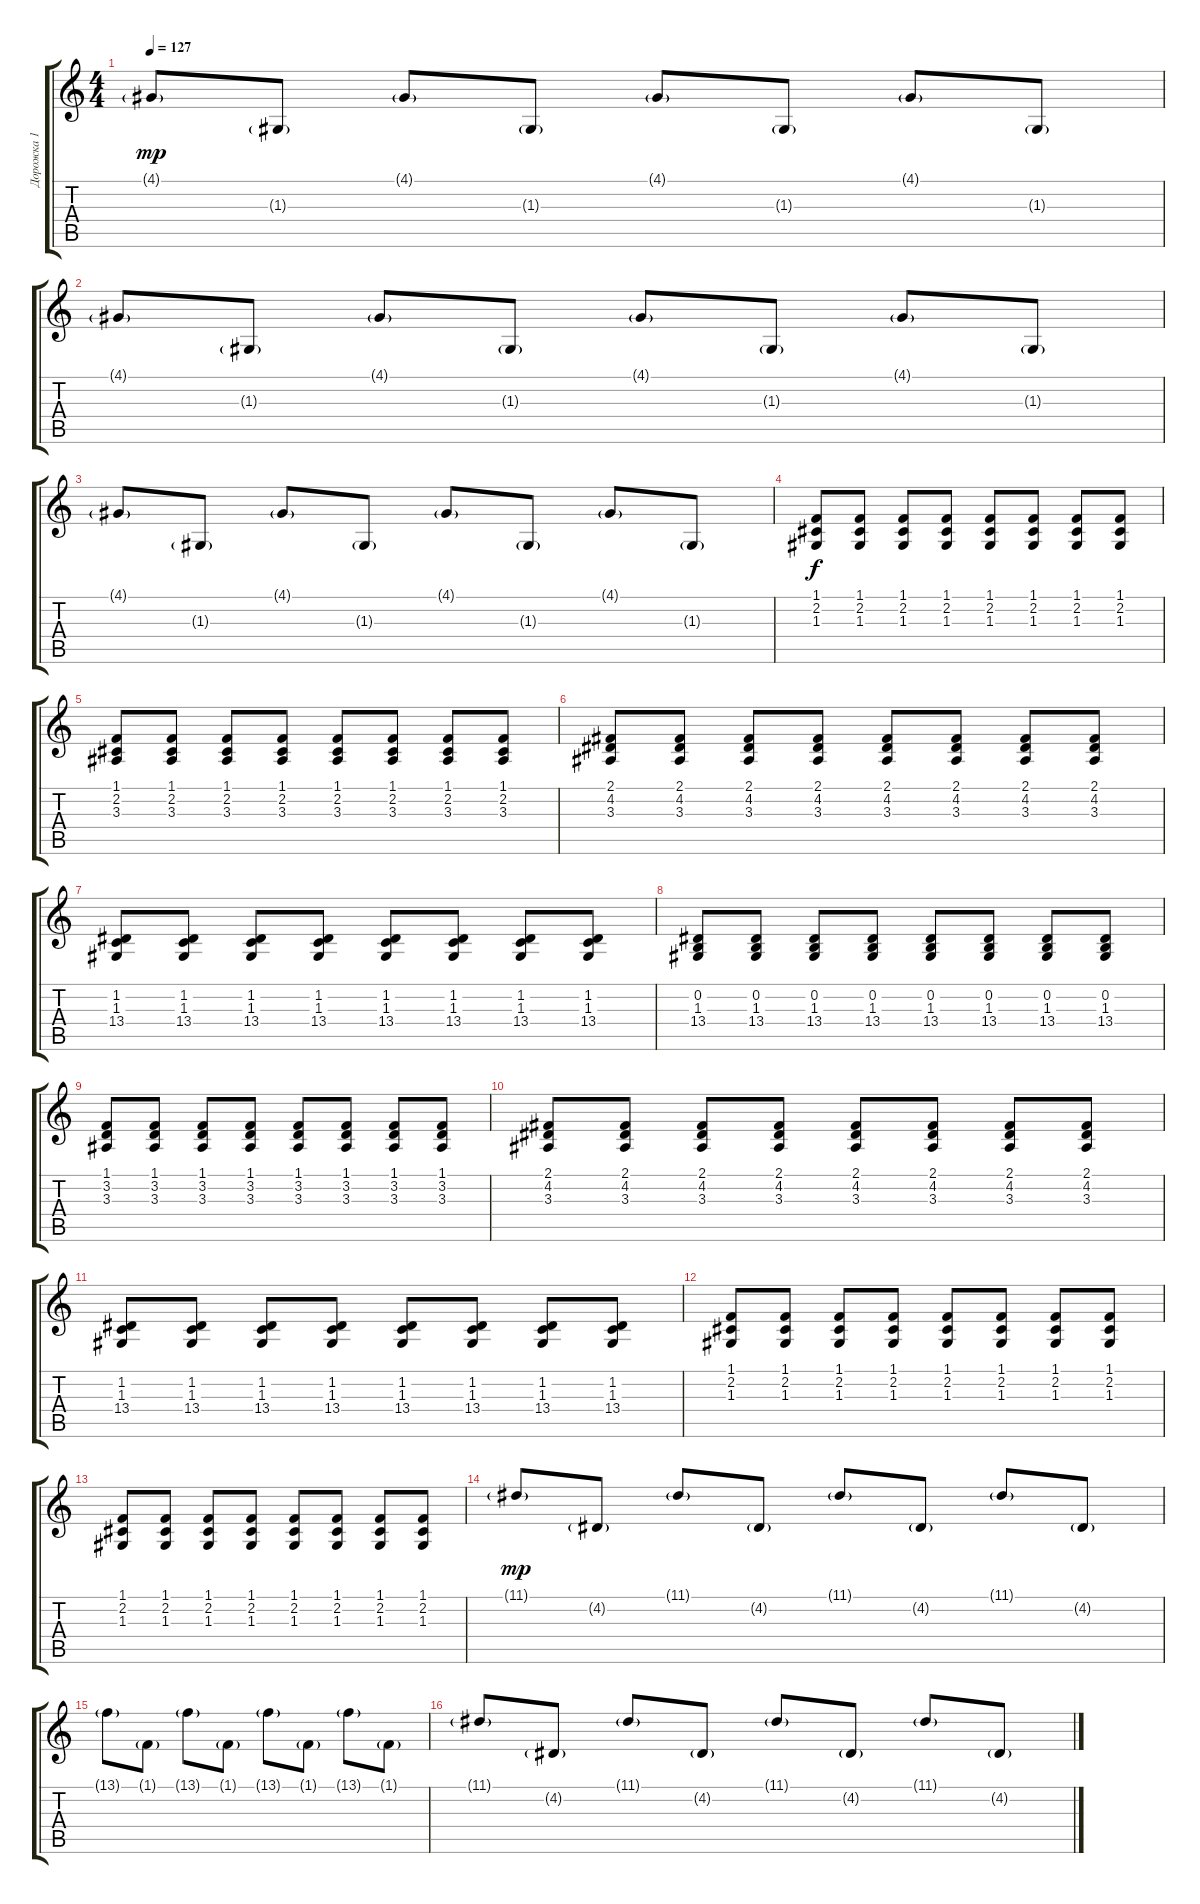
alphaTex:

\track ("Дорожка 1" "Дорожка 1") {instrument lead2sawtooth}
\staff {score tabs}
\tuning (E4 B3 G3 D3 A2 E2) {hide}
\ts (4 4)
\tempo 127
\clef g2
\ks c
4.1{g}.8{dy mp} 1.3{g}.8 4.1{g}.8 1.3{g}.8 4.1{g}.8 1.3{g}.8 4.1{g}.8 1.3{g}.8 |
4.1{g}.8 1.3{g}.8 4.1{g}.8 1.3{g}.8 4.1{g}.8 1.3{g}.8 4.1{g}.8 1.3{g}.8 |
4.1{g}.8 1.3{g}.8 4.1{g}.8 1.3{g}.8 4.1{g}.8 1.3{g}.8 4.1{g}.8 1.3{g}.8 |
(1.1 2.2 1.3).8{dy f} (1.1 2.2 1.3).8 (1.1 2.2 1.3).8 (1.1 2.2 1.3).8 (1.1 2.2 1.3).8 (1.1 2.2 1.3).8 (1.1 2.2 1.3).8 (1.1 2.2 1.3).8 |
(1.1 2.2 3.3).8 (1.1 2.2 3.3).8 (1.1 2.2 3.3).8 (1.1 2.2 3.3).8 (1.1 2.2 3.3).8 (1.1 2.2 3.3).8 (1.1 2.2 3.3).8 (1.1 2.2 3.3).8 |
(2.1 4.2 3.3).8 (2.1 4.2 3.3).8 (2.1 4.2 3.3).8 (2.1 4.2 3.3).8 (2.1 4.2 3.3).8 (2.1 4.2 3.3).8 (2.1 4.2 3.3).8 (2.1 4.2 3.3).8 |
(1.2 1.3 13.4).8 (1.2 1.3 13.4).8 (1.2 1.3 13.4).8 (1.2 1.3 13.4).8 (1.2 1.3 13.4).8 (1.2 1.3 13.4).8 (1.2 1.3 13.4).8 (1.2 1.3 13.4).8 |
(0.2 1.3 13.4).8 (0.2 1.3 13.4).8 (0.2 1.3 13.4).8 (0.2 1.3 13.4).8 (0.2 1.3 13.4).8 (0.2 1.3 13.4).8 (0.2 1.3 13.4).8 (0.2 1.3 13.4).8 |
(1.1 3.2 3.3).8 (1.1 3.2 3.3).8 (1.1 3.2 3.3).8 (1.1 3.2 3.3).8 (1.1 3.2 3.3).8 (1.1 3.2 3.3).8 (1.1 3.2 3.3).8 (1.1 3.2 3.3).8 |
(2.1 4.2 3.3).8 (2.1 4.2 3.3).8 (2.1 4.2 3.3).8 (2.1 4.2 3.3).8 (2.1 4.2 3.3).8 (2.1 4.2 3.3).8 (2.1 4.2 3.3).8 (2.1 4.2 3.3).8 |
(1.2 1.3 13.4).8 (1.2 1.3 13.4).8 (1.2 1.3 13.4).8 (1.2 1.3 13.4).8 (1.2 1.3 13.4).8 (1.2 1.3 13.4).8 (1.2 1.3 13.4).8 (1.2 1.3 13.4).8 |
(1.1 2.2 1.3).8 (1.1 2.2 1.3).8 (1.1 2.2 1.3).8 (1.1 2.2 1.3).8 (1.1 2.2 1.3).8 (1.1 2.2 1.3).8 (1.1 2.2 1.3).8 (1.1 2.2 1.3).8 |
(1.1 2.2 1.3).8 (1.1 2.2 1.3).8 (1.1 2.2 1.3).8 (1.1 2.2 1.3).8 (1.1 2.2 1.3).8 (1.1 2.2 1.3).8 (1.1 2.2 1.3).8 (1.1 2.2 1.3).8 |
11.1{g}.8{dy mp} 4.2{g}.8 11.1{g}.8 4.2{g}.8 11.1{g}.8 4.2{g}.8 11.1{g}.8 4.2{g}.8 |
13.1{g}.8 1.1{g}.8 13.1{g}.8 1.1{g}.8 13.1{g}.8 1.1{g}.8 13.1{g}.8 1.1{g}.8 |
11.1{g}.8 4.2{g}.8 11.1{g}.8 4.2{g}.8 11.1{g}.8 4.2{g}.8 11.1{g}.8 4.2{g}.8
